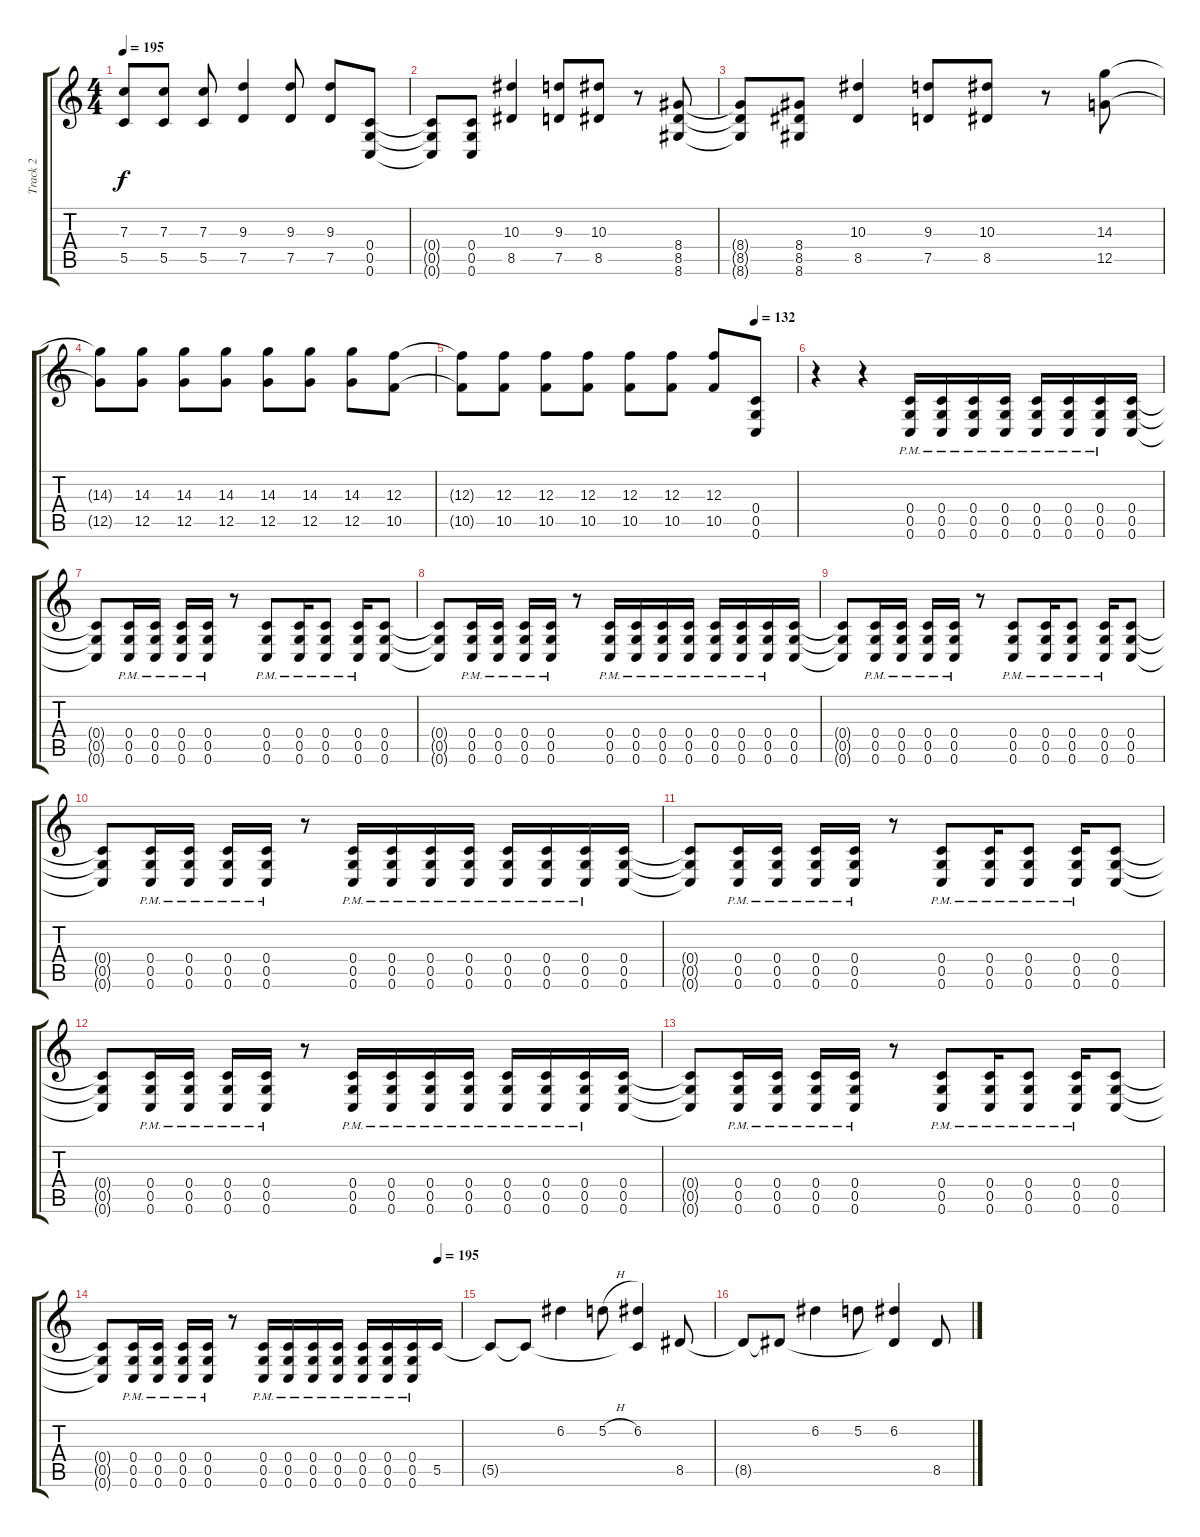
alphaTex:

\track ("Track 2" "Track 2") {instrument distortionguitar}
\staff {score tabs}
\tuning (D4 A3 F3 C3 G2 C2) {hide}
\ts (4 4)
\tempo 195
\clef g2
\ks c
(7.3{t} 5.5{t}).8{dy f} (7.3 5.5).8 (7.3 5.5).8 (9.3 7.5).4 (9.3 7.5).8 (9.3 7.5).8 (0.4 0.5 0.6).8 |
(0.4{t} 0.5{t} 0.6{t}).8 (0.4 0.5 0.6).8 (10.3 8.5).4 (9.3 7.5).8 (10.3 8.5).8 r.8 (8.4 8.5 8.6).8 |
(8.4{t} 8.5{t} 8.6{t}).8 (8.4 8.5 8.6).8 (10.3 8.5).4 (9.3 7.5).8 (10.3 8.5).8 r.8 (14.3 12.5).8 |
(14.3{t} 12.5{t}).8 (14.3 12.5).8 (14.3 12.5).8 (14.3 12.5).8 (14.3 12.5).8 (14.3 12.5).8 (14.3 12.5).8 (12.3 10.5).8 |
\tempo (132 0.875)
(12.3{t} 10.5{t}).8 (12.3 10.5).8 (12.3 10.5).8 (12.3 10.5).8 (12.3 10.5).8 (12.3 10.5).8 (12.3 10.5).8 (0.4 0.5 0.6).8 |
r.4 r.4 (0.4{pm} 0.5{pm} 0.6{pm}).16 (0.4{pm} 0.5{pm} 0.6{pm}).16 (0.4{pm} 0.5{pm} 0.6{pm}).16 (0.4{pm} 0.5{pm} 0.6{pm}).16 (0.4{pm} 0.5{pm} 0.6{pm}).16 (0.4{pm} 0.5{pm} 0.6{pm}).16 (0.4{pm} 0.5{pm} 0.6{pm}).16 (0.4 0.5 0.6).16 |
(0.4{t} 0.5{t} 0.6{t}).8 (0.4{pm} 0.5{pm} 0.6{pm}).16 (0.4{pm} 0.5{pm} 0.6{pm}).16 (0.4{pm} 0.5{pm} 0.6{pm}).16 (0.4{pm} 0.5{pm} 0.6{pm}).16 r.8 (0.4{pm} 0.5{pm} 0.6{pm}).8 (0.4{pm} 0.5{pm} 0.6{pm}).16 (0.4{pm} 0.5{pm} 0.6{pm}).8 (0.4{pm} 0.5{pm} 0.6{pm}).16 (0.4 0.5 0.6).8 |
(0.4{t} 0.5{t} 0.6{t}).8 (0.4{pm} 0.5{pm} 0.6{pm}).16 (0.4{pm} 0.5{pm} 0.6{pm}).16 (0.4{pm} 0.5{pm} 0.6{pm}).16 (0.4{pm} 0.5{pm} 0.6{pm}).16 r.8 (0.4{pm} 0.5{pm} 0.6{pm}).16 (0.4{pm} 0.5{pm} 0.6{pm}).16 (0.4{pm} 0.5{pm} 0.6{pm}).16 (0.4{pm} 0.5{pm} 0.6{pm}).16 (0.4{pm} 0.5{pm} 0.6{pm}).16 (0.4{pm} 0.5{pm} 0.6{pm}).16 (0.4{pm} 0.5{pm} 0.6{pm}).16 (0.4 0.5 0.6).16 |
(0.4{t} 0.5{t} 0.6{t}).8 (0.4{pm} 0.5{pm} 0.6{pm}).16 (0.4{pm} 0.5{pm} 0.6{pm}).16 (0.4{pm} 0.5{pm} 0.6{pm}).16 (0.4{pm} 0.5{pm} 0.6{pm}).16 r.8 (0.4{pm} 0.5{pm} 0.6{pm}).8 (0.4{pm} 0.5{pm} 0.6{pm}).16 (0.4{pm} 0.5{pm} 0.6{pm}).8 (0.4{pm} 0.5{pm} 0.6{pm}).16 (0.4 0.5 0.6).8 |
(0.4{t} 0.5{t} 0.6{t}).8 (0.4{pm} 0.5{pm} 0.6{pm}).16 (0.4{pm} 0.5{pm} 0.6{pm}).16 (0.4{pm} 0.5{pm} 0.6{pm}).16 (0.4{pm} 0.5{pm} 0.6{pm}).16 r.8 (0.4{pm} 0.5{pm} 0.6{pm}).16 (0.4{pm} 0.5{pm} 0.6{pm}).16 (0.4{pm} 0.5{pm} 0.6{pm}).16 (0.4{pm} 0.5{pm} 0.6{pm}).16 (0.4{pm} 0.5{pm} 0.6{pm}).16 (0.4{pm} 0.5{pm} 0.6{pm}).16 (0.4{pm} 0.5{pm} 0.6{pm}).16 (0.4 0.5 0.6).16 |
(0.4{t} 0.5{t} 0.6{t}).8 (0.4{pm} 0.5{pm} 0.6{pm}).16 (0.4{pm} 0.5{pm} 0.6{pm}).16 (0.4{pm} 0.5{pm} 0.6{pm}).16 (0.4{pm} 0.5{pm} 0.6{pm}).16 r.8 (0.4{pm} 0.5{pm} 0.6{pm}).8 (0.4{pm} 0.5{pm} 0.6{pm}).16 (0.4{pm} 0.5{pm} 0.6{pm}).8 (0.4{pm} 0.5{pm} 0.6{pm}).16 (0.4 0.5 0.6).8 |
(0.4{t} 0.5{t} 0.6{t}).8 (0.4{pm} 0.5{pm} 0.6{pm}).16 (0.4{pm} 0.5{pm} 0.6{pm}).16 (0.4{pm} 0.5{pm} 0.6{pm}).16 (0.4{pm} 0.5{pm} 0.6{pm}).16 r.8 (0.4{pm} 0.5{pm} 0.6{pm}).16 (0.4{pm} 0.5{pm} 0.6{pm}).16 (0.4{pm} 0.5{pm} 0.6{pm}).16 (0.4{pm} 0.5{pm} 0.6{pm}).16 (0.4{pm} 0.5{pm} 0.6{pm}).16 (0.4{pm} 0.5{pm} 0.6{pm}).16 (0.4{pm} 0.5{pm} 0.6{pm}).16 (0.4 0.5 0.6).16 |
(0.4{t} 0.5{t} 0.6{t}).8 (0.4{pm} 0.5{pm} 0.6{pm}).16 (0.4{pm} 0.5{pm} 0.6{pm}).16 (0.4{pm} 0.5{pm} 0.6{pm}).16 (0.4{pm} 0.5{pm} 0.6{pm}).16 r.8 (0.4{pm} 0.5{pm} 0.6{pm}).8 (0.4{pm} 0.5{pm} 0.6{pm}).16 (0.4{pm} 0.5{pm} 0.6{pm}).8 (0.4{pm} 0.5{pm} 0.6{pm}).16 (0.4 0.5 0.6).8 |
\tempo (195 0.9375)
(0.4{t} 0.5{t} 0.6{t}).8 (0.4{pm} 0.5{pm} 0.6{pm}).16 (0.4{pm} 0.5{pm} 0.6{pm}).16 (0.4{pm} 0.5{pm} 0.6{pm}).16 (0.4{pm} 0.5{pm} 0.6{pm}).16 r.8 (0.4{pm} 0.5{pm} 0.6{pm}).16 (0.4{pm} 0.5{pm} 0.6{pm}).16 (0.4{pm} 0.5{pm} 0.6{pm}).16 (0.4{pm} 0.5{pm} 0.6{pm}).16 (0.4{pm} 0.5{pm} 0.6{pm}).16 (0.4{pm} 0.5{pm} 0.6{pm}).16 (0.4{pm} 0.5{pm} 0.6{pm}).16 5.5.16{instrument electricguitarjazz} |
5.5{t}.8 5.5{t}.8 6.2.4 5.2{h}.8 (6.2 5.5{t}).4 8.5.8 |
8.5{t}.8 8.5{t}.8 6.2.4 5.2.8 (6.2 8.5{t}).4 8.5.8
